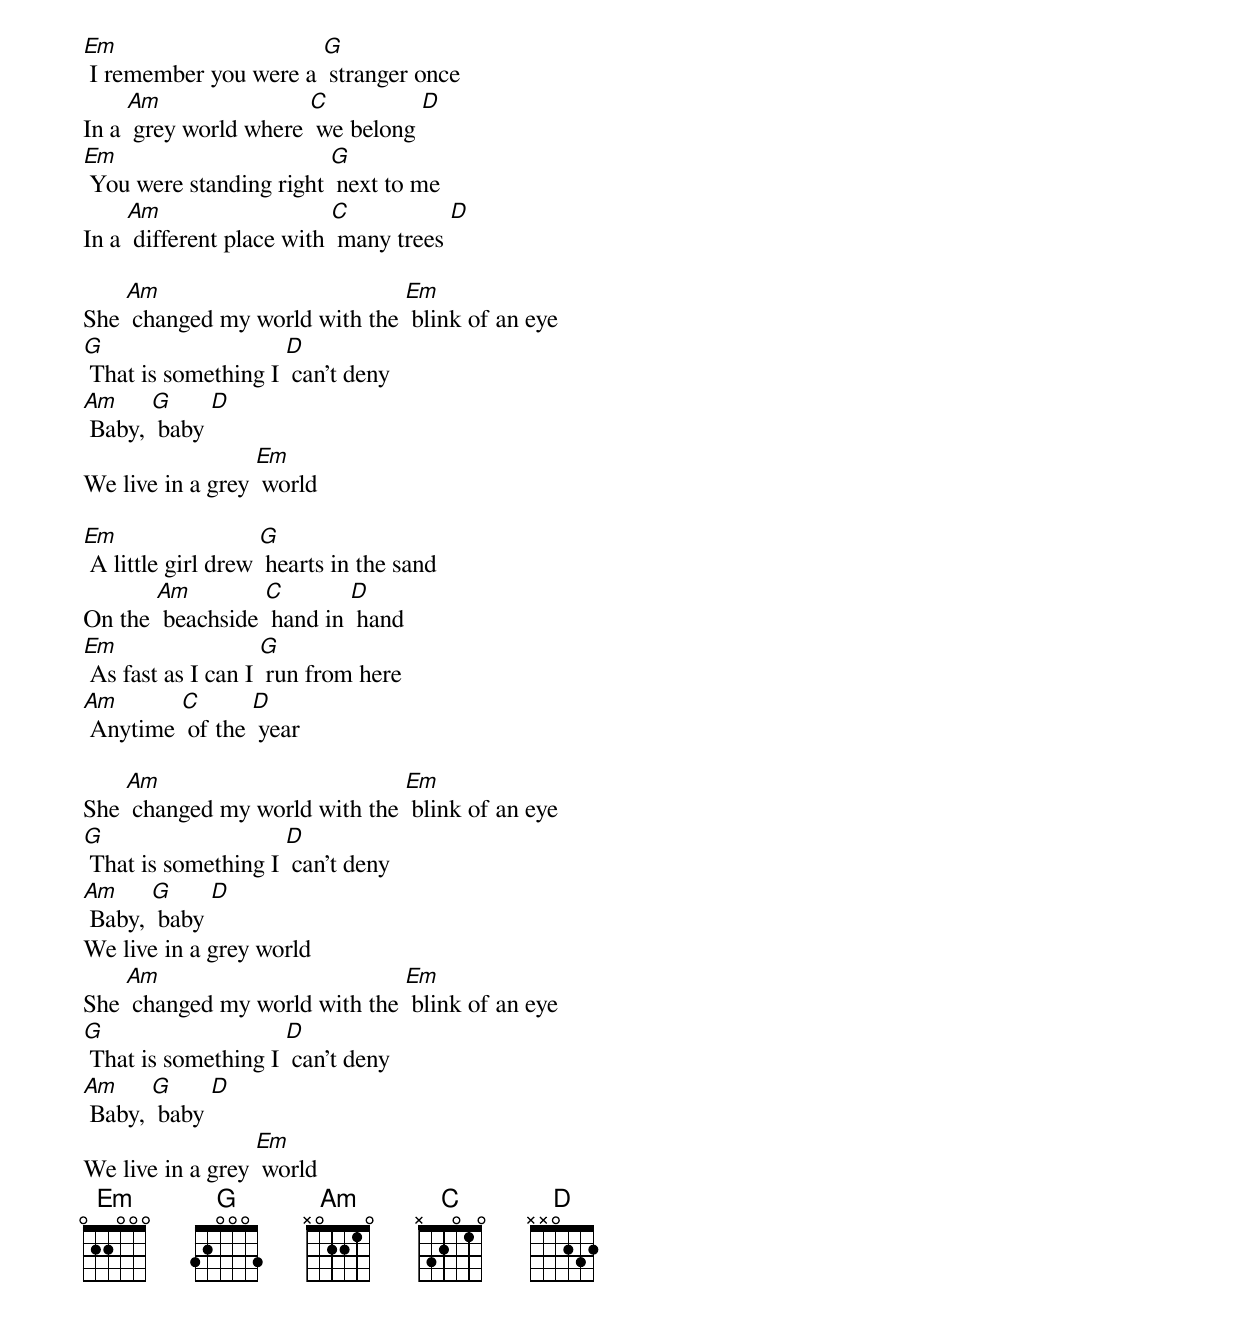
[Em] I remember you were a [G] stranger once
In a [Am] grey world where [C] we belong [D]
[Em] You were standing right [G] next to me
In a [Am] different place with [C] many trees [D]

She [Am] changed my world with the [Em] blink of an eye
[G] That is something I [D] can't deny
[Am] Baby, [G] baby [D]
We live in a grey [Em] world

[Em] A little girl drew [G] hearts in the sand
On the [Am] beachside [C] hand in [D] hand
[Em] As fast as I can I [G] run from here
[Am] Anytime [C] of the [D] year

She [Am] changed my world with the [Em] blink of an eye
[G] That is something I [D] can't deny
[Am] Baby, [G] baby [D]
We live in a grey world
She [Am] changed my world with the [Em] blink of an eye
[G] That is something I [D] can't deny
[Am] Baby, [G] baby [D]
We live in a grey [Em] world
